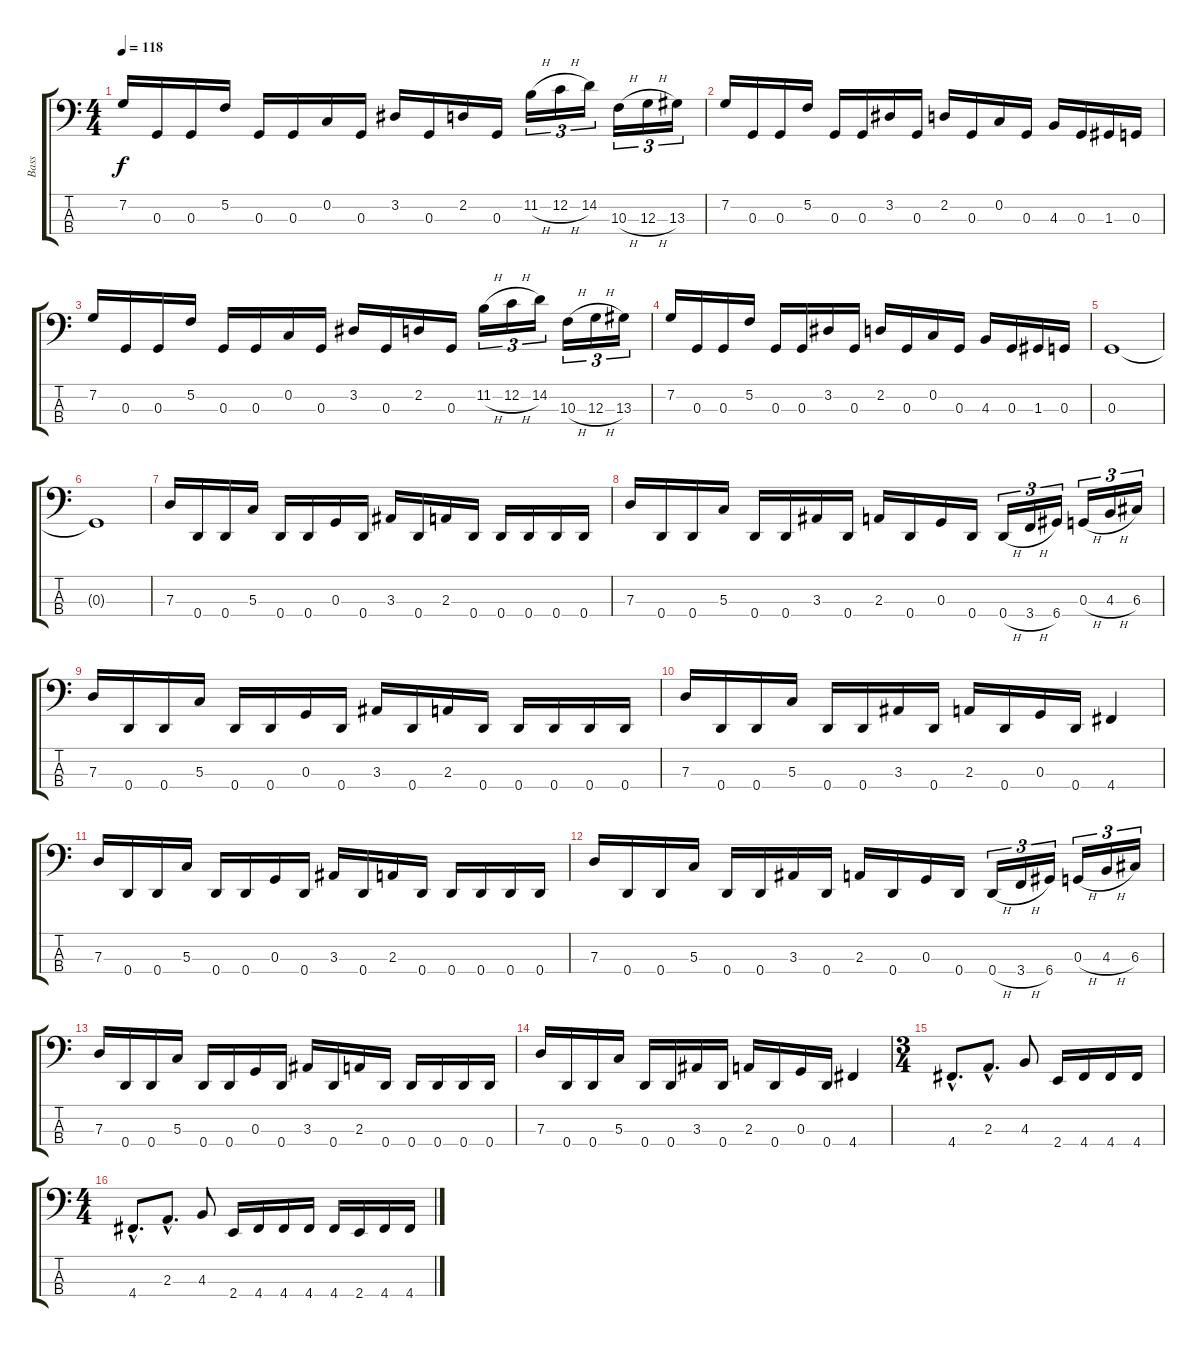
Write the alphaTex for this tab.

\track ("Bass" "Bass") {instrument electricbassfinger}
\staff {score tabs}
\tuning (F2 C2 G1 D1) {hide}
\ts (4 4)
\tempo 118
\clef f4
\ks c
7.2.16{dy f} 0.3.16 0.3.16 5.2.16 0.3.16 0.3.16 0.2.16 0.3.16 3.2.16 0.3.16 2.2.16 0.3.16 11.2{h}.16{tu (3 2)} 12.2{h}.16{tu (3 2)} 14.2.16{tu (3 2)} 10.3{h}.16{tu (3 2)} 12.3{h}.16{tu (3 2)} 13.3.16{tu (3 2)} |
7.2.16 0.3.16 0.3.16 5.2.16 0.3.16 0.3.16 3.2.16 0.3.16 2.2.16 0.3.16 0.2.16 0.3.16 4.3.16 0.3.16 1.3.16 0.3.16 |
7.2.16 0.3.16 0.3.16 5.2.16 0.3.16 0.3.16 0.2.16 0.3.16 3.2.16 0.3.16 2.2.16 0.3.16 11.2{h}.16{tu (3 2)} 12.2{h}.16{tu (3 2)} 14.2.16{tu (3 2)} 10.3{h}.16{tu (3 2)} 12.3{h}.16{tu (3 2)} 13.3.16{tu (3 2)} |
7.2.16 0.3.16 0.3.16 5.2.16 0.3.16 0.3.16 3.2.16 0.3.16 2.2.16 0.3.16 0.2.16 0.3.16 4.3.16 0.3.16 1.3.16 0.3.16 |
0.3.1 |
0.3{t}.1 |
7.3.16{volume 10} 0.4.16 0.4.16 5.3.16 0.4.16 0.4.16 0.3.16 0.4.16 3.3.16 0.4.16 2.3.16 0.4.16 0.4.16 0.4.16 0.4.16 0.4.16 |
7.3.16 0.4.16 0.4.16 5.3.16 0.4.16 0.4.16 3.3.16 0.4.16 2.3.16 0.4.16 0.3.16 0.4.16 0.4{h}.16{tu (3 2)} 3.4{h}.16{tu (3 2)} 6.4.16{tu (3 2)} 0.3{h}.16{tu (3 2)} 4.3{h}.16{tu (3 2)} 6.3.16{tu (3 2)} |
7.3.16 0.4.16 0.4.16 5.3.16 0.4.16 0.4.16 0.3.16 0.4.16 3.3.16 0.4.16 2.3.16 0.4.16 0.4.16 0.4.16 0.4.16 0.4.16 |
7.3.16 0.4.16 0.4.16 5.3.16 0.4.16 0.4.16 3.3.16 0.4.16 2.3.16 0.4.16 0.3.16 0.4.16 4.4.4 |
7.3.16 0.4.16 0.4.16 5.3.16 0.4.16 0.4.16 0.3.16 0.4.16 3.3.16 0.4.16 2.3.16 0.4.16 0.4.16 0.4.16 0.4.16 0.4.16 |
7.3.16 0.4.16 0.4.16 5.3.16 0.4.16 0.4.16 3.3.16 0.4.16 2.3.16 0.4.16 0.3.16 0.4.16 0.4{h}.16{tu (3 2)} 3.4{h}.16{tu (3 2)} 6.4.16{tu (3 2)} 0.3{h}.16{tu (3 2)} 4.3{h}.16{tu (3 2)} 6.3.16{tu (3 2)} |
7.3.16 0.4.16 0.4.16 5.3.16 0.4.16 0.4.16 0.3.16 0.4.16 3.3.16 0.4.16 2.3.16 0.4.16 0.4.16 0.4.16 0.4.16 0.4.16 |
7.3.16 0.4.16 0.4.16 5.3.16 0.4.16 0.4.16 3.3.16 0.4.16 2.3.16 0.4.16 0.3.16 0.4.16 4.4.4 |
\ts (3 4)
4.4{hac}.8{d} 2.3{hac}.8{d} 4.3.8 2.4.16 4.4.16 4.4.16 4.4.16 |
\ts (4 4)
4.4{hac}.8{d} 2.3{hac}.8{d} 4.3.8 2.4.16 4.4.16 4.4.16 4.4.16 4.4.16 2.4.16 4.4.16 4.4.16
